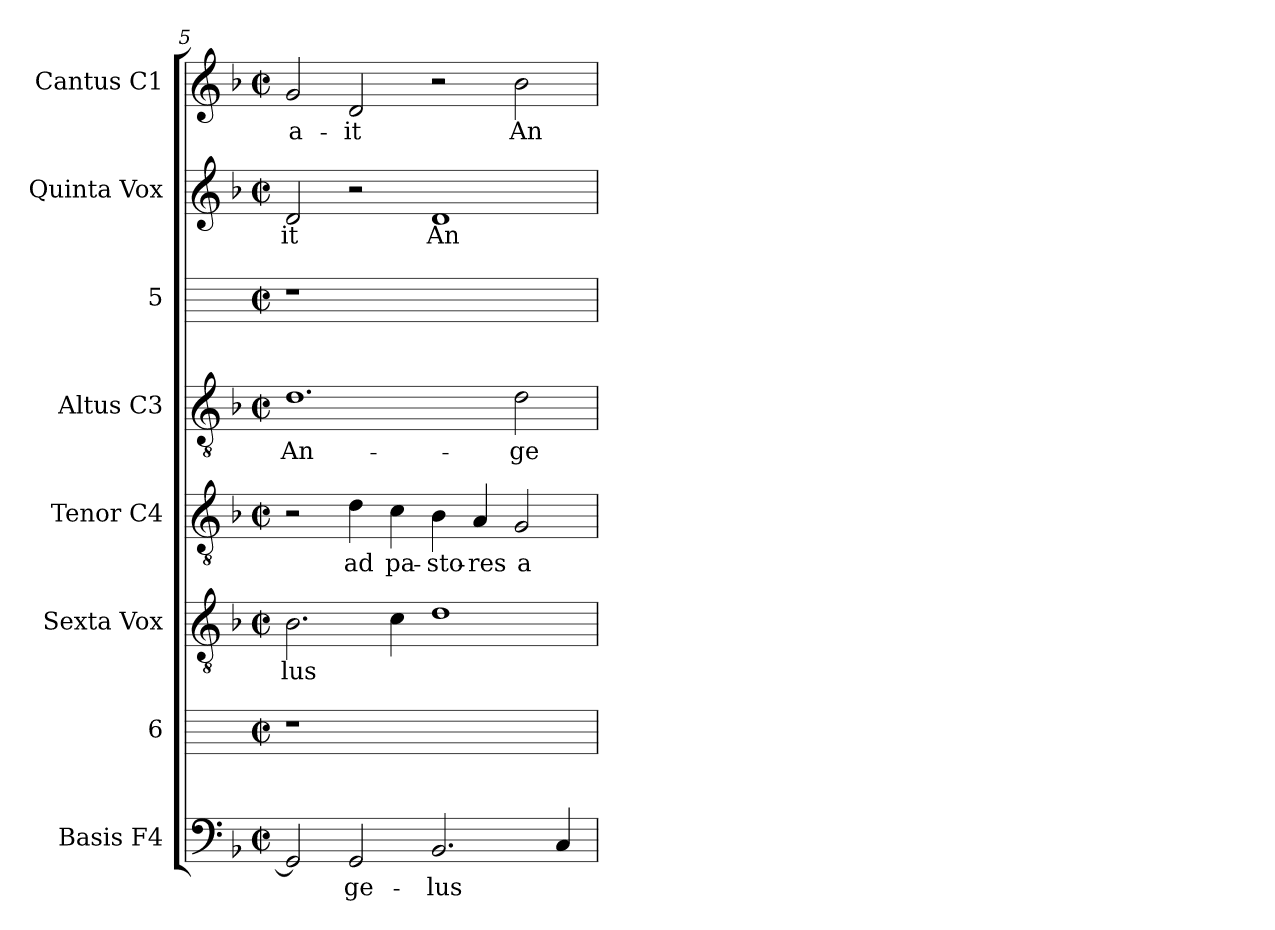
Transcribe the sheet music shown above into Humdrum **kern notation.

**kern	**text	**kern	**kern	**text	**kern	**text	**kern	**text	**kern	**kern	**text	**kern	**text
*part8	*part8	*part7	*part6	*part6	*part5	*part5	*part4	*part4	*part3	*part2	*part2	*part1	*part1
*staff8	*staff8	*staff7	*staff6	*staff6	*staff5	*staff5	*staff4	*staff4	*staff3	*staff2	*staff2	*staff1	*staff1
*I"Basis  F4	*	*I"6	*I"Sexta  Vox	*	*I"Tenor  C4	*	*I"Altus  C3	*	*I"5	*I"Quinta  Vox	*	*I"Cantus  C1	*
*I'B	*	*	*	*	*I'T	*	*I'A	*	*	*	*	*I'C	*
*clefF4	*	*	*clefGv2	*	*clefGv2	*	*clefGv2	*	*	*clefG2	*	*clefG2	*
*k[b-]	*	*k[]	*k[b-]	*	*k[b-]	*	*k[b-]	*	*k[]	*k[b-]	*	*k[b-]	*
*F:	*	*C:	*F:	*	*F:	*	*F:	*	*C:	*F:	*	*F:	*
*M2/2	*	*M2/2	*M2/2	*	*M2/2	*	*M2/2	*	*M2/2	*M2/2	*	*M2/2	*
*met(c|)	*	*met(c|)	*met(c|)	*	*met(c|)	*	*met(c|)	*	*met(c|)	*met(c|)	*	*met(c|)	*
=5	=5	=5	=5	=5	=5	=5	=5	=5	=5	=5	=5	=5	=5
!	!LO:LY:b:cj	!	!	!LO:LY:b:cj	!	!	!	!LO:LY:b:cj	!	!	!LO:LY:b:cj	!	!LO:LY:b:cj
2GG/]	--	1r	2.B-\	-lus	2r	.	1.d	An-	1r	2d/	-it	2g/	a-
!	!LO:LY:b:cj	!	!	!	!	!LO:LY:b:cj	!	!	!	!	!	!	!LO:LY:b:cj
2GG/	-ge-	.	.	.	4d\	ad	.	.	.	2r	.	2d/	-it
!	!	!	!	!LO:LY:b:cj	!	!LO:LY:b:cj	!	!	!	!	!	!	!
.	.	.	4c\	.	4c\	pa-	.	.	.	.	.	.	.
!	!LO:LY:b:cj	!	!	!LO:LY:b:cj	!	!LO:LY:b:cj	!	!	!	!	!LO:LY:b:cj	!	!
2.BB-/	-lus	1ryy	1d	.	4B-\	-sto-	.	.	1ryy	1d	An-	2r	.
!	!	!	!	!	!	!LO:LY:b:cj	!	!	!	!	!	!	!
.	.	.	.	.	4A/	-res	.	.	.	.	.	.	.
!	!	!	!	!	!	!LO:LY:b:cj	!	!LO:LY:b:cj	!	!	!	!	!LO:LY:b:cj
.	.	.	.	.	2G/	a-	2d\	-ge-	.	.	.	2b-\	An-
!	!LO:LY:b:cj	!	!	!	!	!	!	!	!	!	!	!	!
4C/	.	.	.	.	.	.	.	.	.	.	.	.	.
=	=	=	=	=	=	=	=	=	=	=	=	=	=
*-	*-	*-	*-	*-	*-	*-	*-	*-	*-	*-	*-	*-	*-
